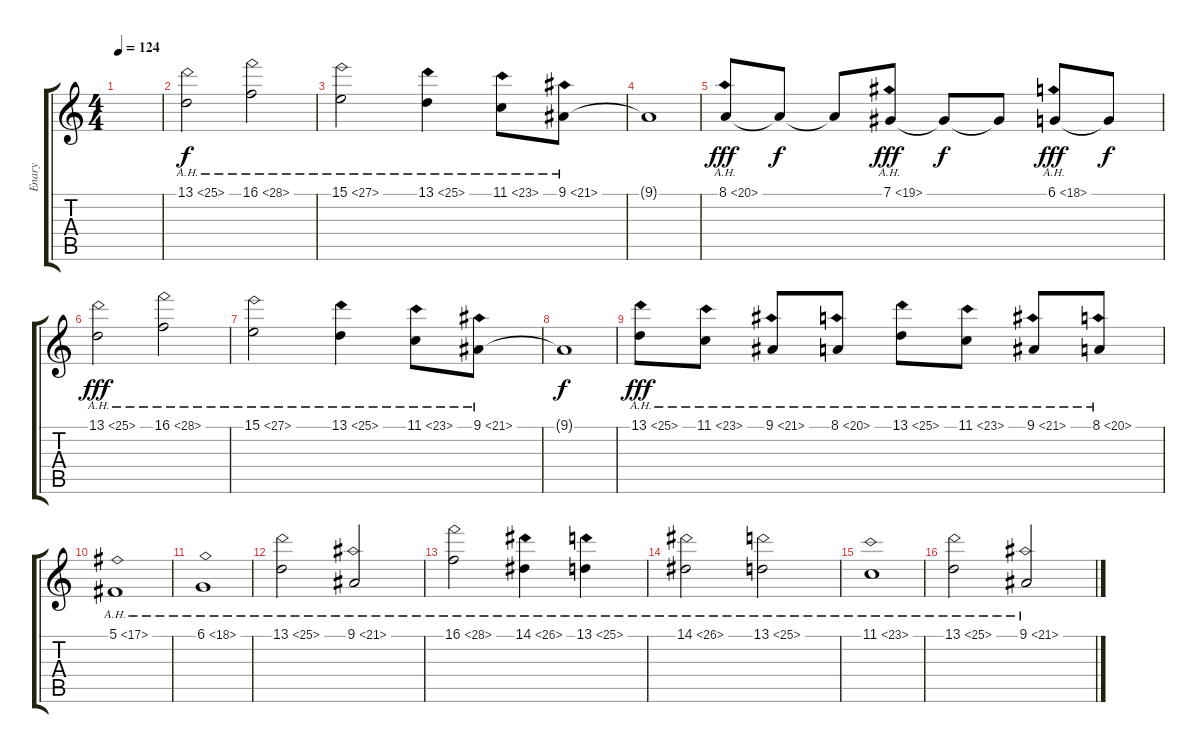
\track ("Enary" "Enary") {instrument glockenspiel}
\staff {score tabs}
\tuning (Db4 Ab3 E3 B2 Gb2 B1) {hide}
\ts (4 4)
\tempo 124
\clef g2
\ks c
|
13.1{ah 12}.2 16.1{ah 12}.2 |
15.1{ah 12}.2 13.1{ah 12}.4 11.1{ah 12}.8 9.1{ah 12}.8 |
9.1{t}.1{dy f} |
8.1{ah 12}.8{dy fff} 8.1{t}.8{dy f} 8.1{t}.8 7.1{ah 12}.8{dy fff} 7.1{t}.8{dy f} 7.1{t}.8 6.1{ah 12}.8{dy fff} 6.1{t}.8{dy f} |
13.1{ah 12}.2{dy fff} 16.1{ah 12}.2 |
15.1{ah 12}.2 13.1{ah 12}.4 11.1{ah 12}.8 9.1{ah 12}.8 |
9.1{t}.1{dy f} |
13.1{ah 12}.8{dy fff} 11.1{ah 12}.8 9.1{ah 12}.8 8.1{ah 12}.8 13.1{ah 12}.8 11.1{ah 12}.8 9.1{ah 12}.8 8.1{ah 12}.8 |
5.1{ah 12}.1 |
6.1{ah 12}.1 |
13.1{ah 12}.2 9.1{ah 12}.2 |
16.1{ah 12}.2 14.1{ah 12}.4 13.1{ah 12}.4 |
14.1{ah 12}.2 13.1{ah 12}.2 |
11.1{ah 12}.1 |
13.1{ah 12}.2 9.1{ah 12}.2
